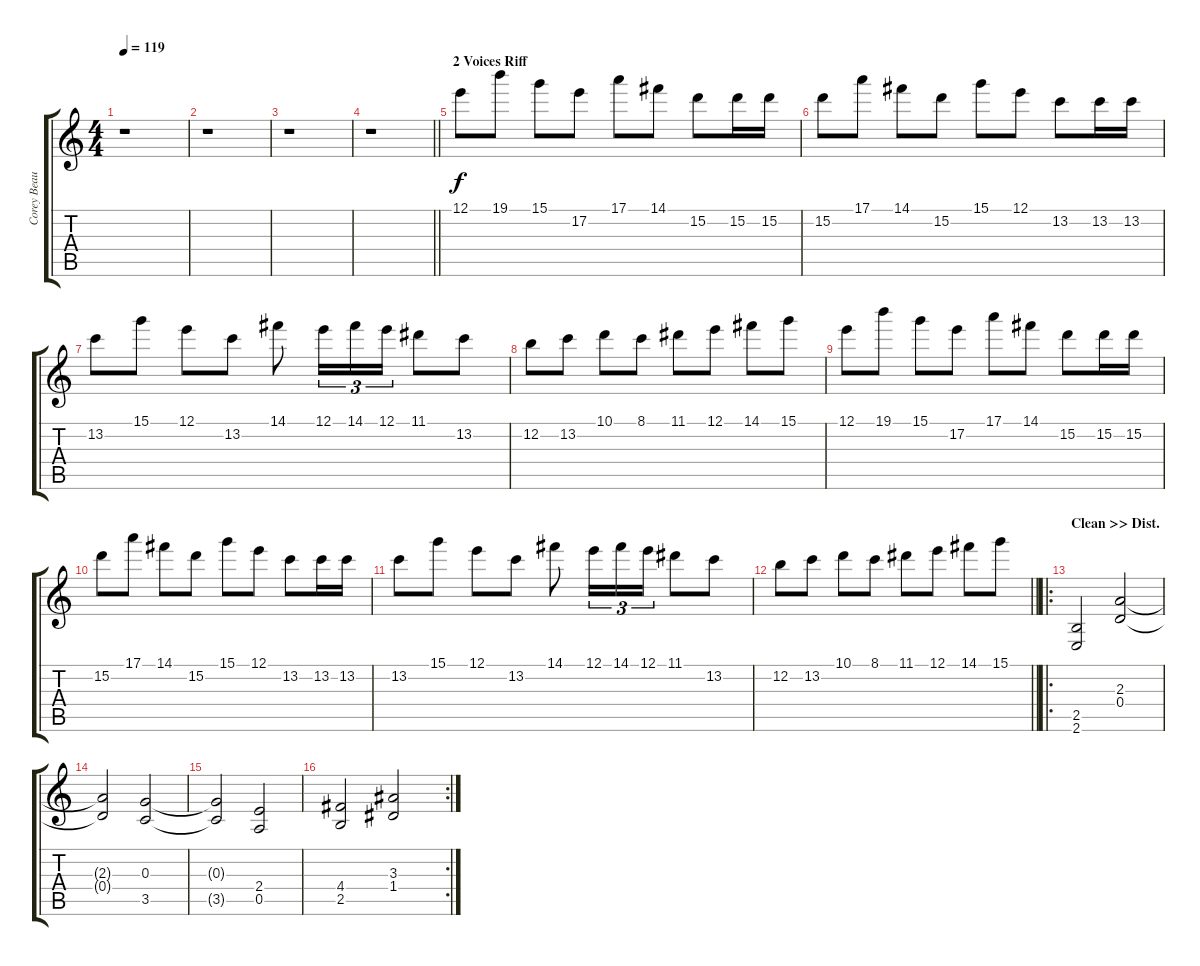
\track ("Corey Beaulieu (lead guitar)" "Corey Beau") {instrument distortionguitar}
\staff {score tabs}
\tuning (E4 B3 G3 D3 A2 D2) {hide}
\ts (4 4)
\tempo 119
\clef g2
\ks c
r.1{dy f} |
r.1 |
r.1 |
\barLineRight lightlight
r.1 |
\section ("" "2 Voices Riff")
12.1.8 19.1.8 15.1.8 17.2.8 17.1.8 14.1.8 15.2.8 15.2.16 15.2.16 |
15.2.8 17.1.8 14.1.8 15.2.8 15.1.8 12.1.8 13.2.8 13.2.16 13.2.16 |
13.2.8 15.1.8 12.1.8 13.2.8 14.1.8 12.1.16{tu (3 2)} 14.1.16{tu (3 2)} 12.1.16{tu (3 2)} 11.1.8 13.2.8 |
12.2.8 13.2.8 10.1.8 8.1.8 11.1.8 12.1.8 14.1.8 15.1.8 |
12.1.8 19.1.8 15.1.8 17.2.8 17.1.8 14.1.8 15.2.8 15.2.16 15.2.16 |
15.2.8 17.1.8 14.1.8 15.2.8 15.1.8 12.1.8 13.2.8 13.2.16 13.2.16 |
13.2.8 15.1.8 12.1.8 13.2.8 14.1.8 12.1.16{tu (3 2)} 14.1.16{tu (3 2)} 12.1.16{tu (3 2)} 11.1.8 13.2.8 |
\barLineRight lightlight
12.2.8 13.2.8 10.1.8 8.1.8 11.1.8 12.1.8 14.1.8 15.1.8 |
\ro
\section ("" "Clean >> Dist.")
(2.5 2.6).2 (2.3 0.4).2 |
(2.3{t} 0.4{t}).2 (0.3 3.5).2 |
(0.3{t} 3.5{t}).2 (2.4 0.5).2 |
\rc 2
(4.4 2.5).2 (3.3 1.4).2
